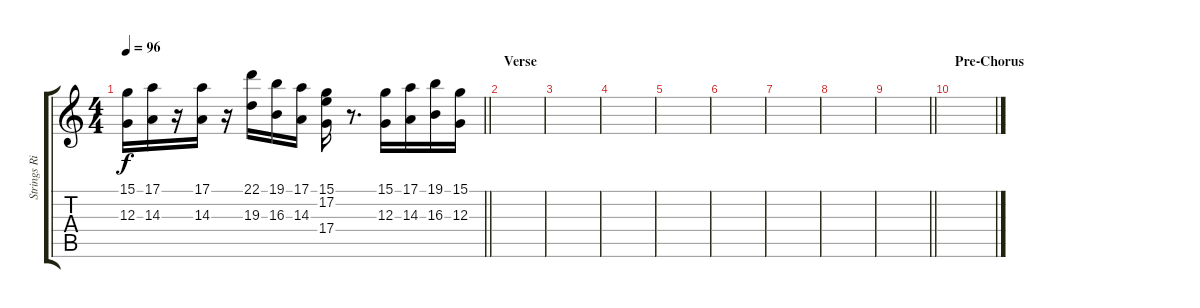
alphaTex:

\track ("Strings Riff" "Strings Ri") {instrument stringensemble1}
\staff {score tabs}
\tuning (E4 B3 G3 D3 A2 E2) {hide}
\ts (4 4)
\tempo 96
\clef g2
\barLineRight lightlight
\ks c
(15.1 12.3).16{dy f} (17.1 14.3).16 r.16 (17.1 14.3).16 r.16 (22.1 19.3).16 (19.1 16.3).16 (17.1 14.3).16 (15.1 17.2 17.4).16 r.8{d} (15.1 12.3).16 (17.1 14.3).16 (19.1 16.3).16 (15.1 12.3).16 |
\section ("" "Verse")
|
|
|
|
|
|
|
\barLineRight lightlight
|
\section ("" "Pre-Chorus")
